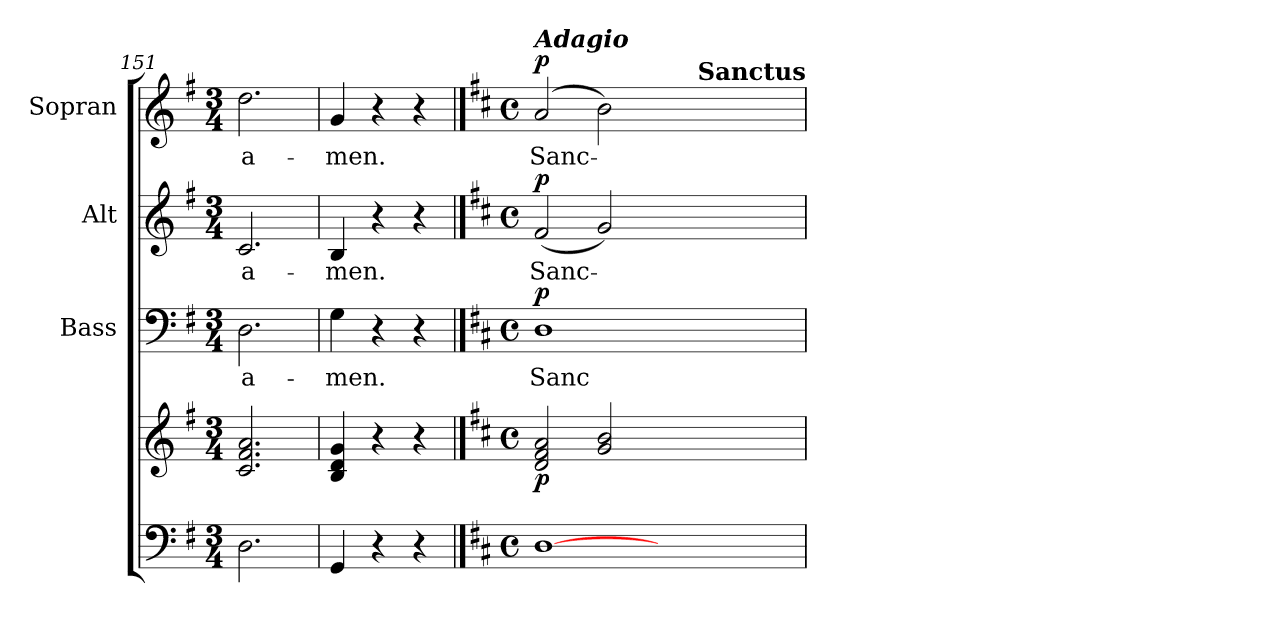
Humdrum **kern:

**kern	**kern	**dynam	**kern	**text	**dynam	**kern	**text	**dynam	**kern	**text	**dynam
*part4	*part4	*part4	*part3	*part3	*part3	*part2	*part2	*part2	*part1	*part1	*part1
*staff5	*staff4	*staff4/5	*staff3	*staff3	*staff3	*staff2	*staff2	*staff2	*staff1	*staff1	*staff1
*	*	*	*I"Bass	*	*	*I"Alt	*	*	*I"Sopran	*	*
*	*	*	*I'B.	*	*	*I'A.	*	*	*I'S.	*	*
*clefF4	*clefG2	*	*clefF4	*	*	*clefG2	*	*	*clefG2	*	*
*k[f#]	*k[f#]	*	*k[f#]	*	*	*k[f#]	*	*	*k[f#]	*	*
*G:	*G:	*	*G:	*	*	*G:	*	*	*G:	*	*
*M3/4	*M3/4	*	*M3/4	*	*	*M3/4	*	*	*M3/4	*	*
=151	=151	=151	=151	=151	=151	=151	=151	=151	=151	=151	=151
!	!	!	!	!LO:LY:b	!	!	!LO:LY:b	!	!	!LO:LY:b	!
2.D\	2.c/ 2.f#/ 2.a/	.	2.D\	a-	.	2.c/	a-	.	2.dd\	a-	.
=152	=152	=152	=152	=152	=152	=152	=152	=152	=152	=152	=152
!	!	!	!	!LO:LY:b	!	!	!LO:LY:b	!	!	!LO:LY:b	!
4GG/	4B/ 4d/ 4g/	.	4G\	-men.	.	4B/	-men.	.	4g/	-men.	.
4r	4r	.	4r	.	.	4r	.	.	4r	.	.
4r	4r	.	4r	.	.	4r	.	.	4r	.	.
!!LO:PB:g=z
==153	==153	==153	==153	==153	==153	==153	==153	==153	==153	==153	==153
*k[f#c#]	*k[f#c#]	*	*k[f#c#]	*	*	*k[f#c#]	*	*	*k[f#c#]	*	*
*D:	*D:	*	*D:	*	*	*D:	*	*	*D:	*	*
*M4/4	*M4/4	*	*M4/4	*	*	*M4/4	*	*	*M4/4	*	*
*met(c)	*met(c)	*	*met(c)	*	*	*met(c)	*	*	*met(c)	*	*
!	!	!	!	!	!	!	!	!	!LO:TX:a:Bi:t=Adagio	!	!
!	!	!LO:DY:b	!	!LO:LY:b	!LO:DY:a	!	!LO:LY:b	!LO:DY:a	!	!LO:LY:b	!LO:DY:b
[1D	2d/ 2f#/ 2a/	p	1D	Sanc-	p	(<2f#/	Sanc-	p	(2a/	Sanc-	p
.	2g/ 2b/	.	.	.	.	2g/)	.	.	2b\)	.	.
0ryy	0ryy	.	0ryy	.	.	0ryy	.	.	0ryy	.	.
!	!	!	!	!	!	!	!	!	!LO:TX:a:B:t=Sanctus	!	!
=	=	=	=	=	=	=	=	=	=	=	=
*-	*-	*-	*-	*-	*-	*-	*-	*-	*-	*-	*-
